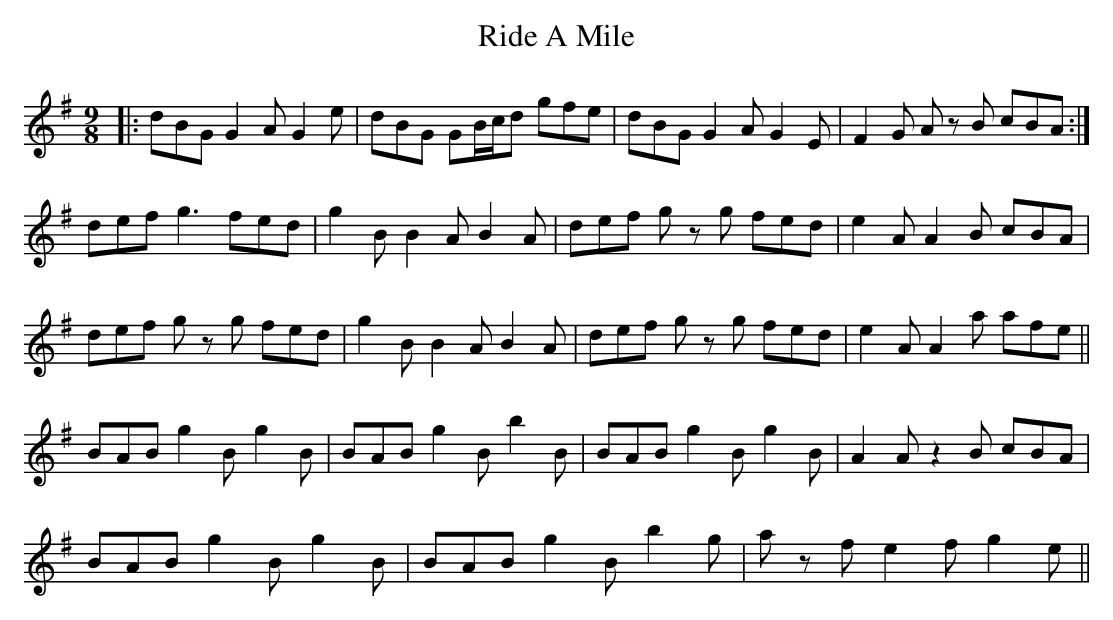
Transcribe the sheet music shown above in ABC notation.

X:1
T: Ride A Mile
M: 9/8
L: 1/8
K: Gmaj
|:dBG G2A G2e|dBG GB/c/d gfe|dBG G2A G2E|F2G A z B cBA:|
def g3 fed|g2B B2A B2A|def g z g fed|e2A A2B cBA|
def g z g fed|g2B B2A B2A|def g z g fed|e2A A2a afe||
BAB g2B g2B|BAB g2B b2B|BAB g2B g2B|A2A z2B cBA|
BAB g2B g2B|BAB g2B b2g|a z f e2f g2e||
